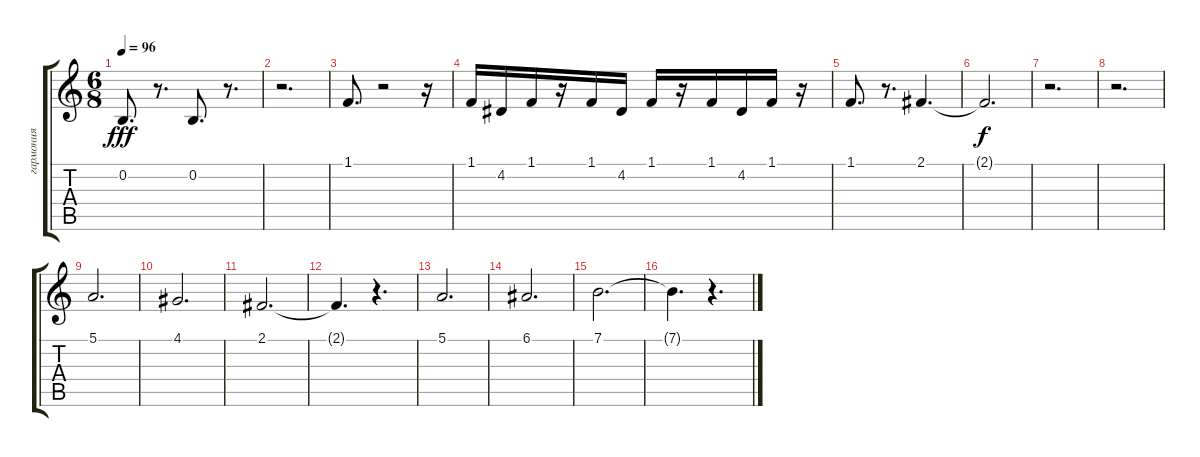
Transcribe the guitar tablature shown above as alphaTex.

\track ("гармония" "гармония") {instrument flute}
\staff {score tabs}
\tuning (E4 B3 G3 D3 A2 E2) {hide}
\ts (6 8)
\tempo 96
\clef g2
\ks c
0.2.8{d dy fff} r.8{d} 0.2.8{d} r.8{d} |
r.2{d} |
1.1.8{d} r.2 r.16 |
1.1.16 4.2.16 1.1.16 r.16 1.1.16 4.2.16 1.1.16 r.16 1.1.16 4.2.16 1.1.16 r.16 |
1.1.8{d} r.8{d} 2.1.4{d} |
2.1{t}.2{d dy f} |
r.2{d} |
r.2{d} |
5.1.2{d} |
4.1.2{d} |
2.1.2{d} |
2.1{t}.4{d} r.4{d} |
5.1.2{d} |
6.1.2{d} |
7.1.2{d} |
7.1{t}.4{d} r.4{d}
